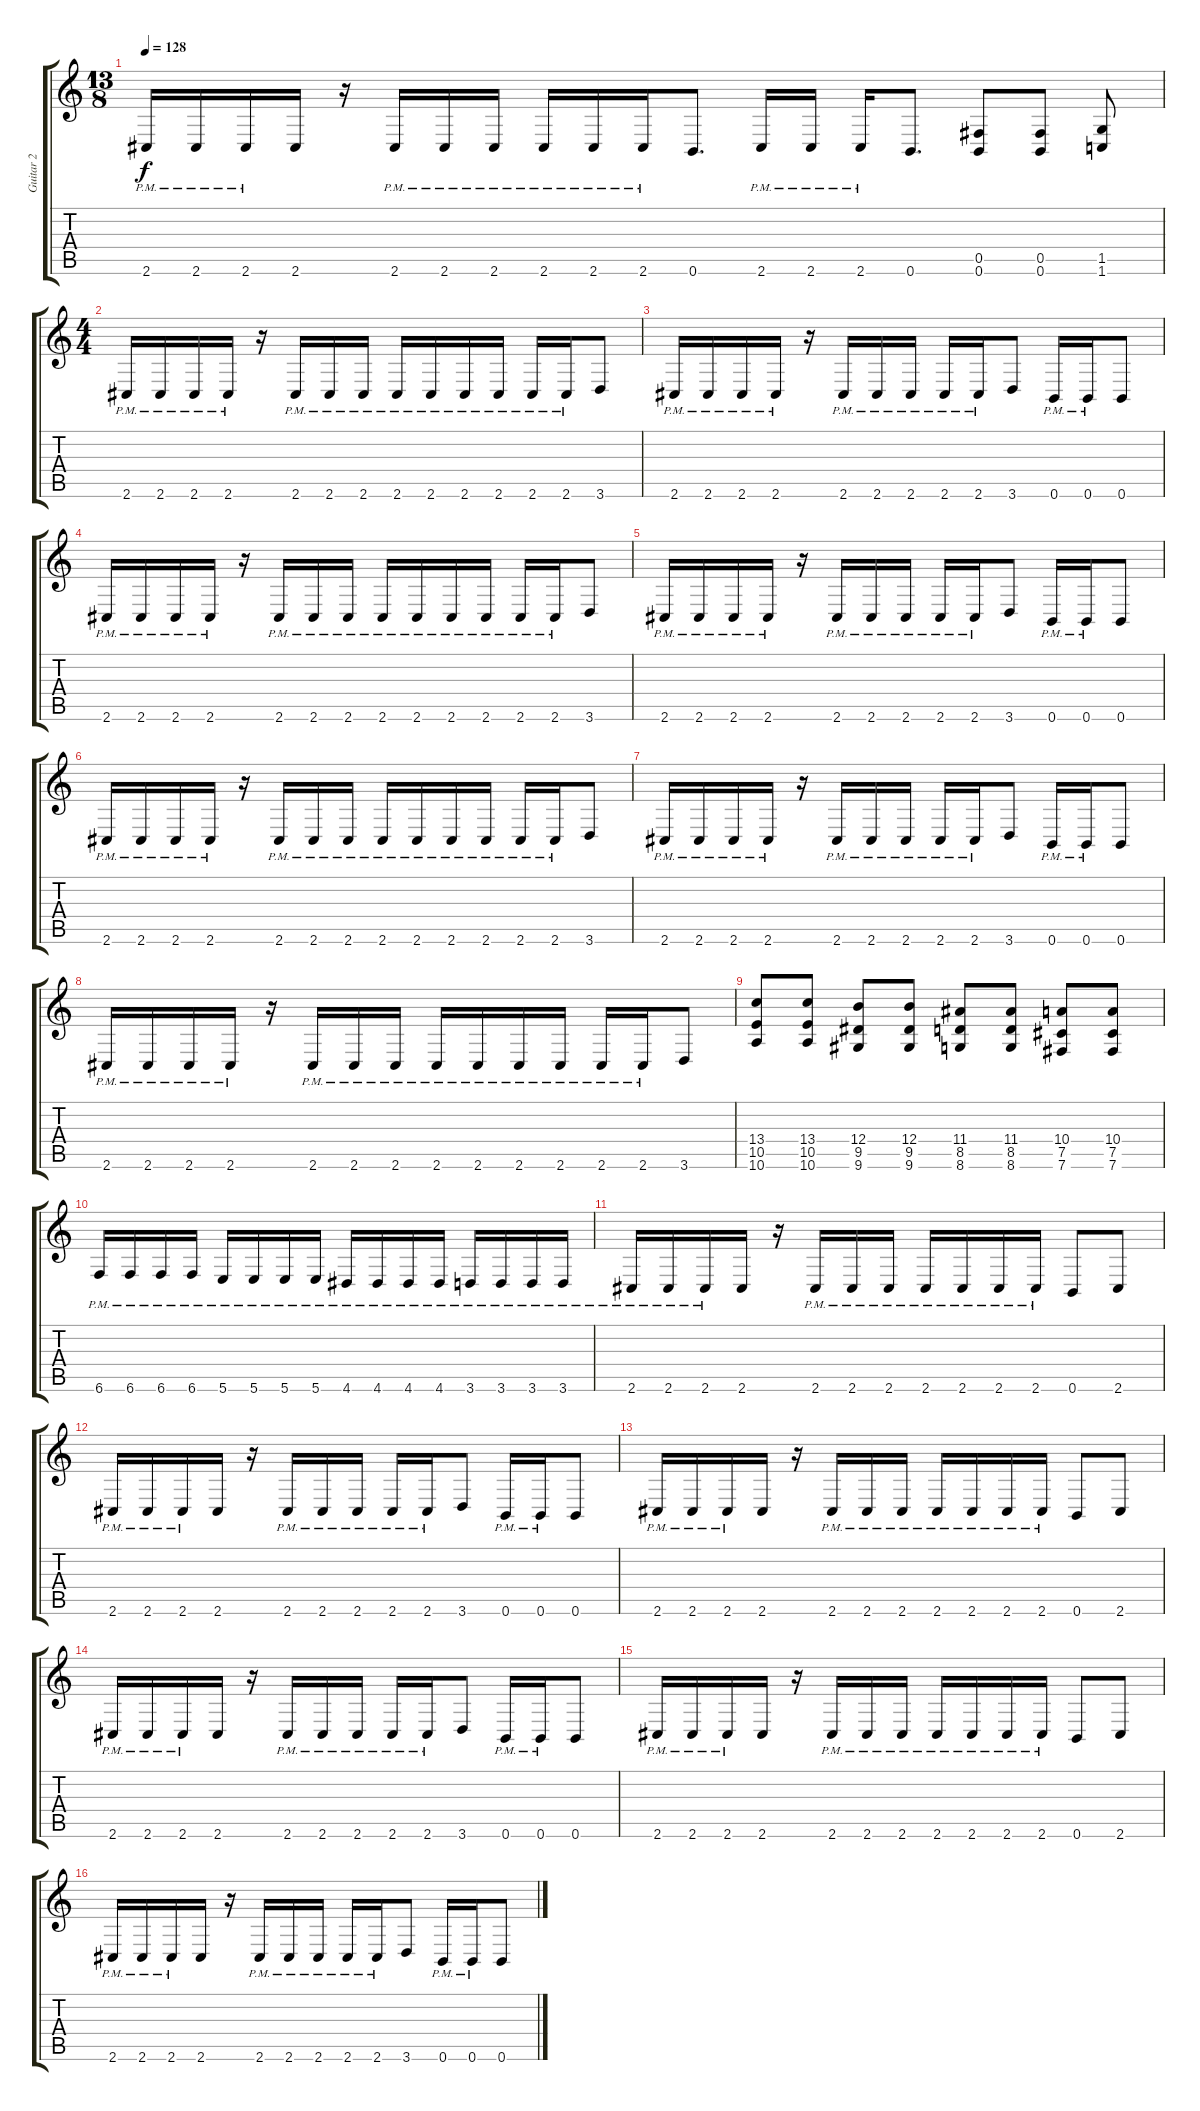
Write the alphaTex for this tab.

\track ("Guitar 2" "Guitar 2") {instrument distortionguitar}
\staff {score tabs}
\tuning (Db4 Ab3 E3 B2 Gb2 B1) {hide}
\ts (13 8)
\tempo 128
\clef g2
\ks c
2.6{pm}.16{dy f} 2.6{pm}.16 2.6{pm}.16 2.6.16 r.16 2.6{pm}.16 2.6{pm}.16 2.6{pm}.16 2.6{pm}.16 2.6{pm}.16 2.6{pm}.16 0.6.8{d} 2.6{pm}.16 2.6{pm}.16 2.6{pm}.16 0.6.8{d} (0.5 0.6).8 (0.5 0.6).8 (1.5 1.6).8 |
\ts (4 4)
2.6{pm}.16 2.6{pm}.16 2.6{pm}.16 2.6{pm}.16 r.16 2.6{pm}.16 2.6{pm}.16 2.6{pm}.16 2.6{pm}.16 2.6{pm}.16 2.6{pm}.16 2.6{pm}.16 2.6{pm}.16 2.6{pm}.16 3.6.8 |
2.6{pm}.16 2.6{pm}.16 2.6{pm}.16 2.6{pm}.16 r.16 2.6{pm}.16 2.6{pm}.16 2.6{pm}.16 2.6{pm}.16 2.6{pm}.16 3.6.8 0.6{pm}.16 0.6{pm}.16 0.6.8 |
2.6{pm}.16 2.6{pm}.16 2.6{pm}.16 2.6{pm}.16 r.16 2.6{pm}.16 2.6{pm}.16 2.6{pm}.16 2.6{pm}.16 2.6{pm}.16 2.6{pm}.16 2.6{pm}.16 2.6{pm}.16 2.6{pm}.16 3.6.8 |
2.6{pm}.16 2.6{pm}.16 2.6{pm}.16 2.6{pm}.16 r.16 2.6{pm}.16 2.6{pm}.16 2.6{pm}.16 2.6{pm}.16 2.6{pm}.16 3.6.8 0.6{pm}.16 0.6{pm}.16 0.6.8 |
2.6{pm}.16 2.6{pm}.16 2.6{pm}.16 2.6{pm}.16 r.16 2.6{pm}.16 2.6{pm}.16 2.6{pm}.16 2.6{pm}.16 2.6{pm}.16 2.6{pm}.16 2.6{pm}.16 2.6{pm}.16 2.6{pm}.16 3.6.8 |
2.6{pm}.16 2.6{pm}.16 2.6{pm}.16 2.6{pm}.16 r.16 2.6{pm}.16 2.6{pm}.16 2.6{pm}.16 2.6{pm}.16 2.6{pm}.16 3.6.8 0.6{pm}.16 0.6{pm}.16 0.6.8 |
2.6{pm}.16 2.6{pm}.16 2.6{pm}.16 2.6{pm}.16 r.16 2.6{pm}.16 2.6{pm}.16 2.6{pm}.16 2.6{pm}.16 2.6{pm}.16 2.6{pm}.16 2.6{pm}.16 2.6{pm}.16 2.6{pm}.16 3.6.8 |
(13.4 10.5 10.6).8 (13.4 10.5 10.6).8 (12.4 9.5 9.6).8 (12.4 9.5 9.6).8 (11.4 8.5 8.6).8 (11.4 8.5 8.6).8 (10.4 7.5 7.6).8 (10.4 7.5 7.6).8 |
6.6{pm}.16 6.6{pm}.16 6.6{pm}.16 6.6{pm}.16 5.6{pm}.16 5.6{pm}.16 5.6{pm}.16 5.6{pm}.16 4.6{pm}.16 4.6{pm}.16 4.6{pm}.16 4.6{pm}.16 3.6{pm}.16 3.6{pm}.16 3.6{pm}.16 3.6{pm}.16 |
2.6{pm}.16 2.6{pm}.16 2.6{pm}.16 2.6.16 r.16 2.6{pm}.16 2.6{pm}.16 2.6{pm}.16 2.6{pm}.16 2.6{pm}.16 2.6{pm}.16 2.6{pm}.16 0.6.8 2.6.8 |
2.6{pm}.16 2.6{pm}.16 2.6{pm}.16 2.6.16 r.16 2.6{pm}.16 2.6{pm}.16 2.6{pm}.16 2.6{pm}.16 2.6{pm}.16 3.6.8 0.6{pm}.16 0.6{pm}.16 0.6.8 |
2.6{pm}.16 2.6{pm}.16 2.6{pm}.16 2.6.16 r.16 2.6{pm}.16 2.6{pm}.16 2.6{pm}.16 2.6{pm}.16 2.6{pm}.16 2.6{pm}.16 2.6{pm}.16 0.6.8 2.6.8 |
2.6{pm}.16 2.6{pm}.16 2.6{pm}.16 2.6.16 r.16 2.6{pm}.16 2.6{pm}.16 2.6{pm}.16 2.6{pm}.16 2.6{pm}.16 3.6.8 0.6{pm}.16 0.6{pm}.16 0.6.8 |
2.6{pm}.16 2.6{pm}.16 2.6{pm}.16 2.6.16 r.16 2.6{pm}.16 2.6{pm}.16 2.6{pm}.16 2.6{pm}.16 2.6{pm}.16 2.6{pm}.16 2.6{pm}.16 0.6.8 2.6.8 |
2.6{pm}.16 2.6{pm}.16 2.6{pm}.16 2.6.16 r.16 2.6{pm}.16 2.6{pm}.16 2.6{pm}.16 2.6{pm}.16 2.6{pm}.16 3.6.8 0.6{pm}.16 0.6{pm}.16 0.6.8
